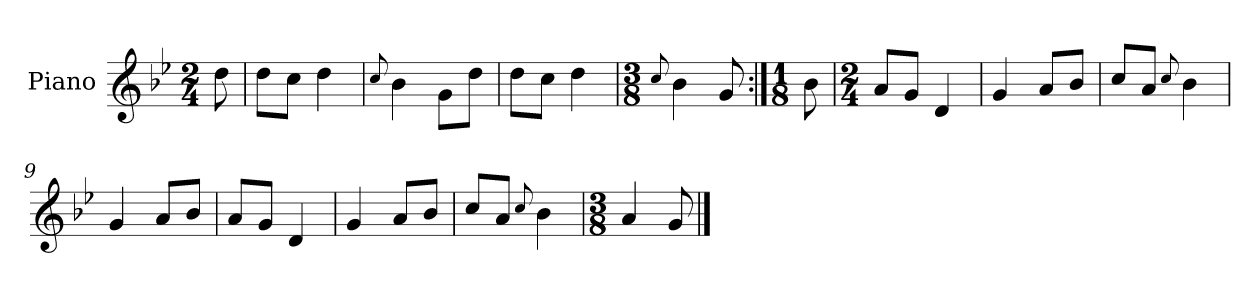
**kern
*part1
*staff1
*I"Piano
*I'Pno.
*clefG2
*k[b-e-]
*M2/4
=
8dd\
=1
8dd\L
8cc\J
4dd\
=2
8qqcc/
4b-\
8g\L
8dd\J
=3
8dd\L
8cc\J
4dd\
=4
*M3/8
8qqcc/
4b-\
8g/
=5:|!
*M1/8
8b-\
=6
*M2/4
8a/L
8g/J
4d/
=7
4g/
8a/L
8b-/J
=8
8cc/L
8a/J
8qqcc/
4b-\
=9
4g/
8a/L
8b-/J
!!LO:LB:g=z
=10
8a/L
8g/J
4d/
=11
4g/
8a/L
8b-/J
=12
8cc/L
8a/J
8qqcc/
4b-\
=13
*M3/8
4a/
8g/
==
*-
